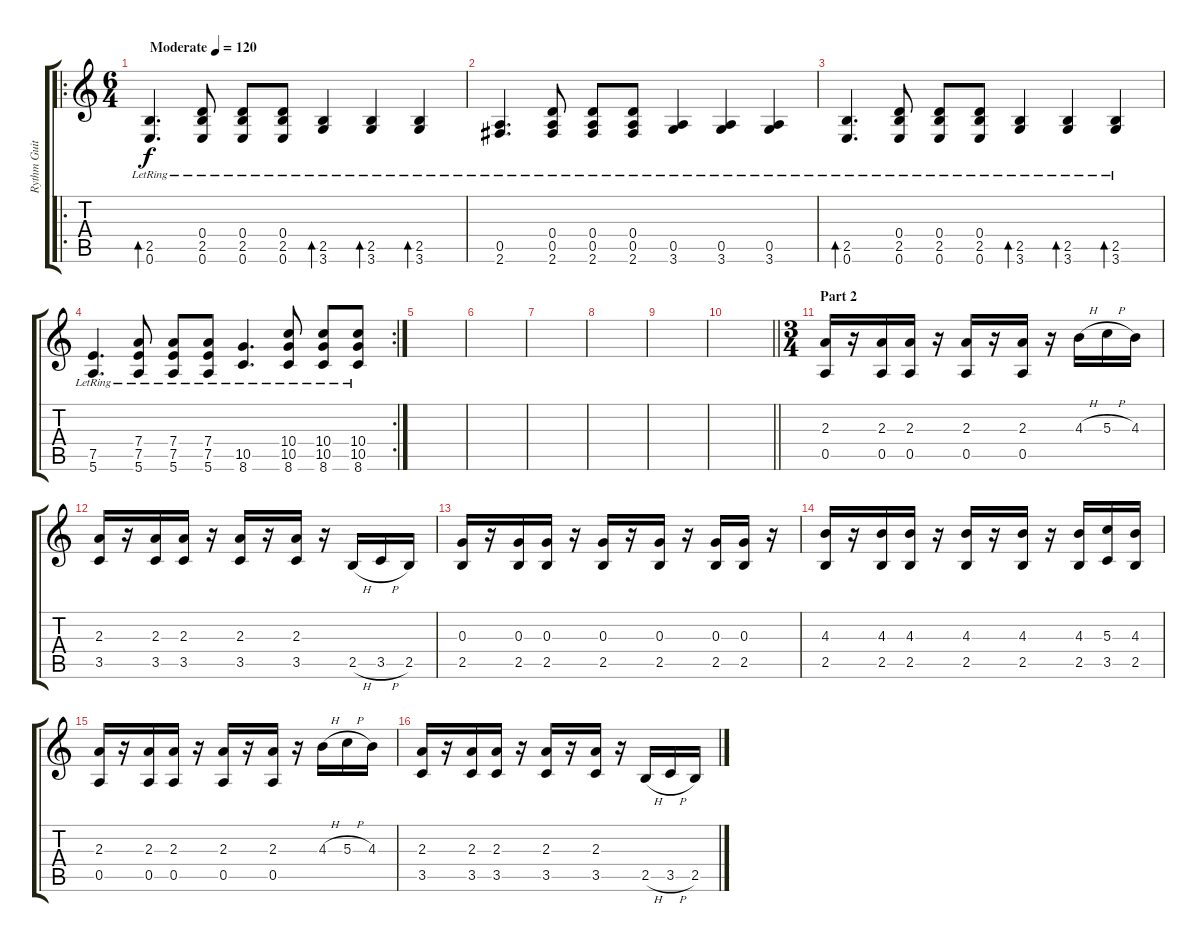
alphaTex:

\track ("Rythm Guitar" "Rythm Guit") {instrument acousticguitarsteel}
\staff {score tabs}
\tuning (E4 B3 G3 D3 A2 E2) {hide}
\ro
\ts (6 4)
\tempo (120 "Moderate")
\clef g2
\ks c
(2.5{lr} 0.6{lr}).4{d bd 480 dy f instrument acousticguitarsteel} (0.4 2.5{lr} 0.6{lr}).8 (0.4 2.5{lr} 0.6{lr}).8 (0.4 2.5{lr} 0.6{lr}).8 (2.5{lr} 3.6{lr}).4{bd 480} (2.5{lr} 3.6{lr}).4{bd 480} (2.5{lr} 3.6{lr}).4{bd 480} |
(0.5{lr} 2.6{lr}).4{d} (0.4{lr} 0.5{lr} 2.6{lr}).8 (0.4{lr} 0.5{lr} 2.6{lr}).8 (0.4{lr} 0.5{lr} 2.6{lr}).8 (0.5{lr} 3.6{lr}).4 (0.5{lr} 3.6{lr}).4 (0.5{lr} 3.6{lr}).4 |
(2.5{lr} 0.6{lr}).4{d bd 480} (0.4 2.5{lr} 0.6{lr}).8 (0.4 2.5{lr} 0.6{lr}).8 (0.4 2.5{lr} 0.6{lr}).8 (2.5{lr} 3.6{lr}).4{bd 480} (2.5{lr} 3.6{lr}).4{bd 480} (2.5{lr} 3.6{lr}).4{bd 480} |
\rc 2
(7.5{lr} 5.6{lr}).4{d} (7.4{lr} 7.5{lr} 5.6{lr}).8 (7.4{lr} 7.5{lr} 5.6{lr}).8 (7.4{lr} 7.5{lr} 5.6{lr}).8 (10.5{lr} 8.6{lr}).4{d} (10.4{lr} 10.5{lr} 8.6{lr}).8 (10.4{lr} 10.5{lr} 8.6{lr}).8 (10.4{lr} 10.5{lr} 8.6{lr}).8 |
|
|
|
|
|
\barLineRight lightlight
|
\ts (3 4)
\section ("" "Part 2")
(2.3 0.5).16{instrument distortionguitar} r.16 (2.3 0.5).16 (2.3 0.5).16 r.16 (2.3 0.5).16 r.16 (2.3 0.5).16 r.16 4.3{h}.16 5.3{h}.16 4.3.16 |
(2.3 3.5).16 r.16 (2.3 3.5).16 (2.3 3.5).16 r.16 (2.3 3.5).16 r.16 (2.3 3.5).16 r.16 2.5{h}.16 3.5{h}.16 2.5.16 |
(0.3 2.5).16 r.16 (0.3 2.5).16 (0.3 2.5).16 r.16 (0.3 2.5).16 r.16 (0.3 2.5).16 r.16 (0.3 2.5).16 (0.3 2.5).16 r.16 |
(4.3 2.5).16 r.16 (4.3 2.5).16 (4.3 2.5).16 r.16 (4.3 2.5).16 r.16 (4.3 2.5).16 r.16 (4.3 2.5).16 (5.3 3.5).16 (4.3 2.5).16 |
(2.3 0.5).16 r.16 (2.3 0.5).16 (2.3 0.5).16 r.16 (2.3 0.5).16 r.16 (2.3 0.5).16 r.16 4.3{h}.16 5.3{h}.16 4.3.16 |
(2.3 3.5).16 r.16 (2.3 3.5).16 (2.3 3.5).16 r.16 (2.3 3.5).16 r.16 (2.3 3.5).16 r.16 2.5{h}.16 3.5{h}.16 2.5.16
